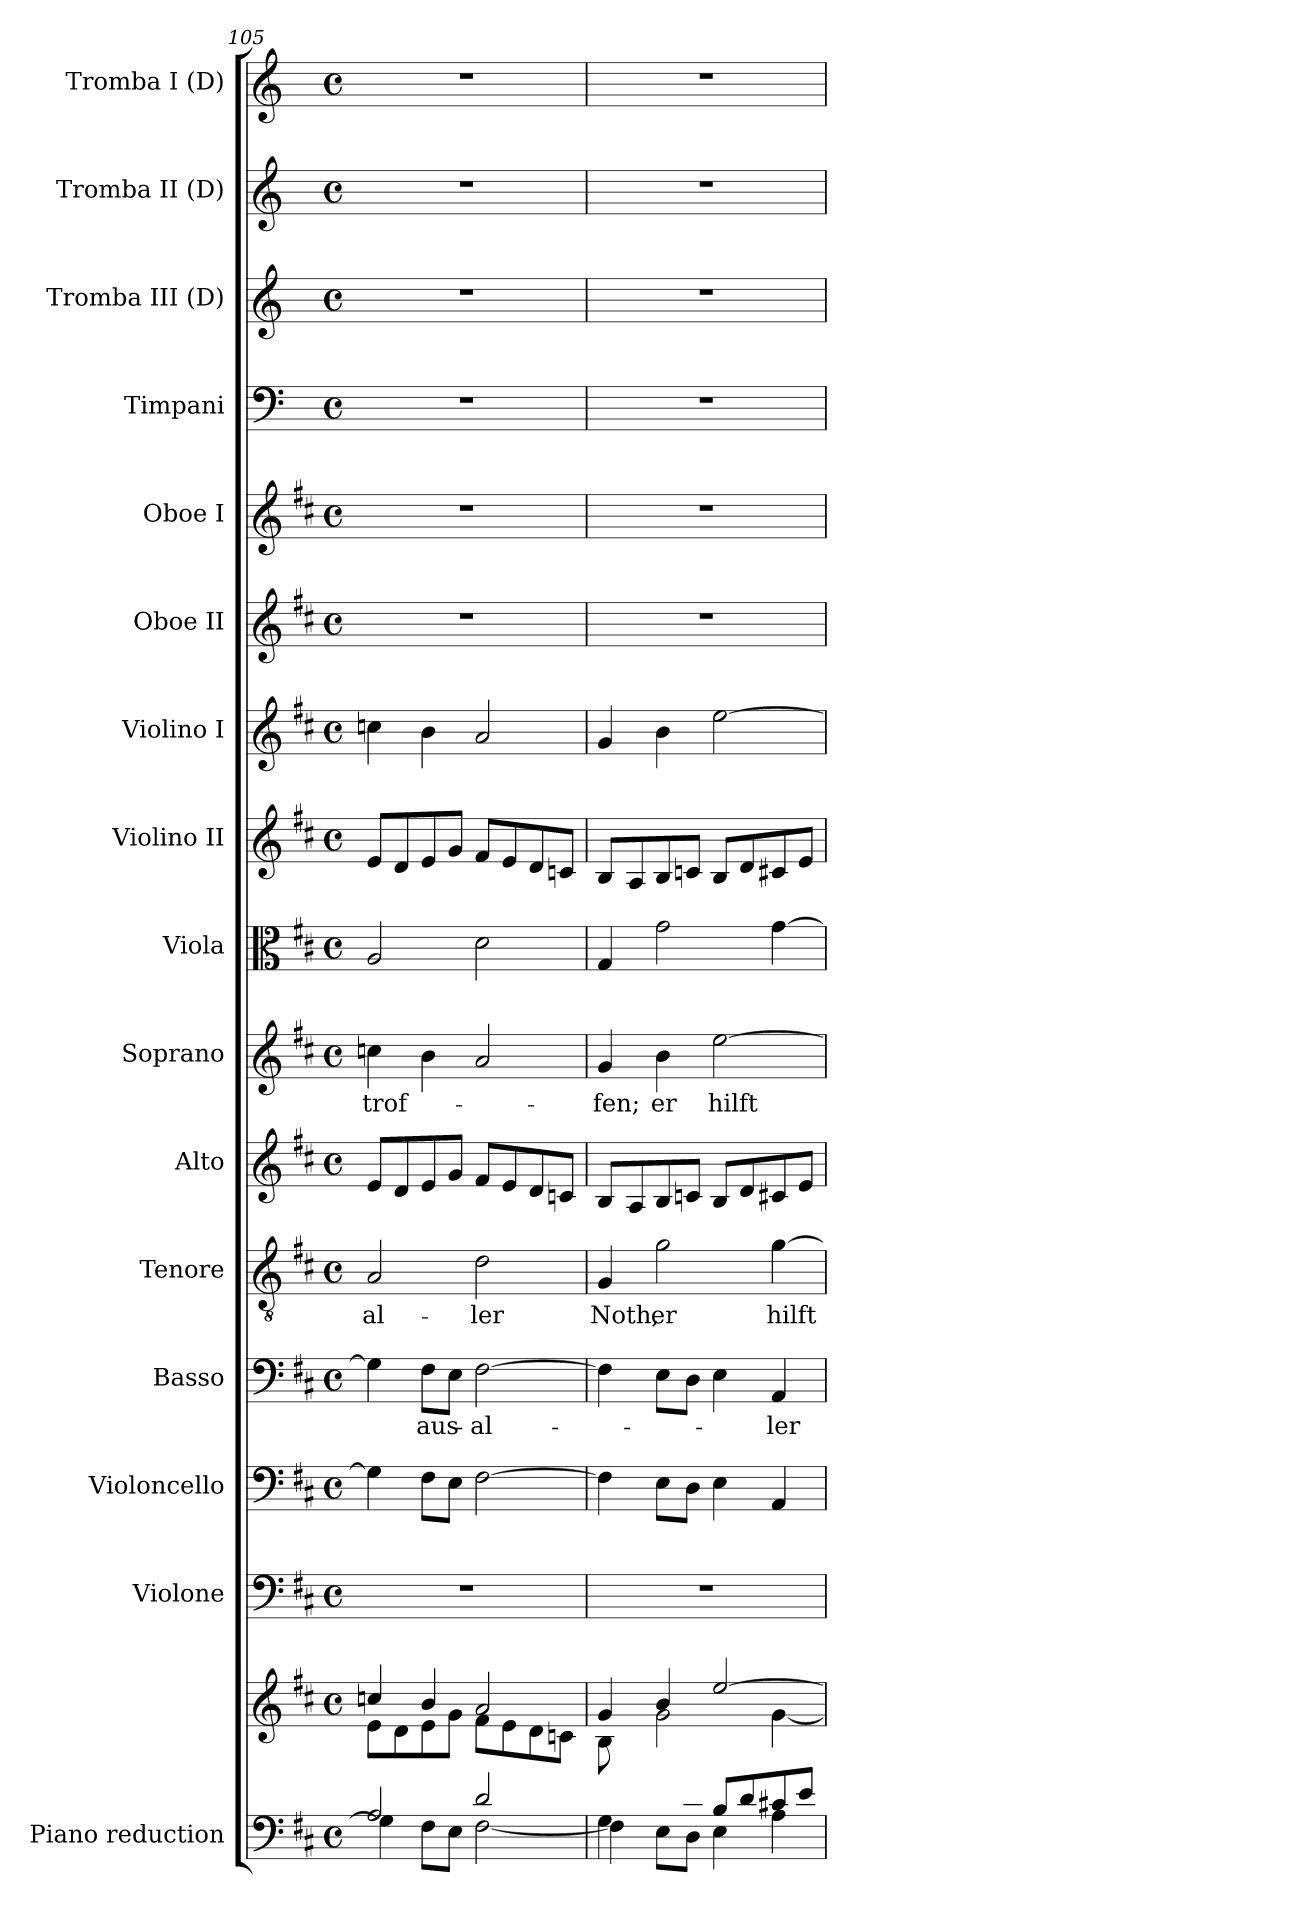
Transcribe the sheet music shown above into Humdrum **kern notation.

**kern	**kern	**kern	**kern	**kern	**text	**kern	**text	**kern	**kern	**text	**kern	**kern	**kern	**kern	**kern	**kern	**kern	**kern	**kern
*part16	*part16	*part15	*part14	*part13	*part13	*part12	*part12	*part11	*part10	*part10	*part9	*part8	*part7	*part6	*part5	*part4	*part3	*part2	*part1
*staff17	*staff16	*staff15	*staff14	*staff13	*staff13	*staff12	*staff12	*staff11	*staff10	*staff10	*staff9	*staff8	*staff7	*staff6	*staff5	*staff4	*staff3	*staff2	*staff1
*I"Piano reduction	*	*I"Violone	*I"Violoncello	*I"Basso	*	*I"Tenore	*	*I"Alto	*I"Soprano	*	*I"Viola	*I"Violino II	*I"Violino I	*I"Oboe II	*I"Oboe I	*I"Timpani	*I"Tromba III (D)	*I"Tromba II (D)	*I"Tromba I (D)
*I'Pno	*	*	*	*	*	*	*	*	*	*	*	*	*	*I'Ob	*I'Ob	*I'Timp	*	*	*
*clefF4	*clefG2	*clefF4	*clefF4	*clefF4	*	*clefGv2	*	*clefG2	*clefG2	*	*clefC3	*clefG2	*clefG2	*clefG2	*clefG2	*clefF4	*clefG2	*clefG2	*clefG2
*	*	*ITrd7c12	*	*	*	*	*	*	*	*	*	*	*	*	*	*	*ITrd-1c-2	*ITrd-1c-2	*ITrd-1c-2
*k[f#c#]	*k[f#c#]	*k[f#c#]	*k[f#c#]	*k[f#c#]	*	*k[f#c#]	*	*k[f#c#]	*k[f#c#]	*	*k[f#c#]	*k[f#c#]	*k[f#c#]	*k[f#c#]	*k[f#c#]	*k[]	*k[f#c#]	*k[f#c#]	*k[f#c#]
*M4/4	*M4/4	*M4/4	*M4/4	*M4/4	*	*M4/4	*	*M4/4	*M4/4	*	*M4/4	*M4/4	*M4/4	*M4/4	*M4/4	*M4/4	*M4/4	*M4/4	*M4/4
*met(c)	*met(c)	*met(c)	*met(c)	*met(c)	*	*met(c)	*	*met(c)	*met(c)	*	*met(c)	*met(c)	*met(c)	*met(c)	*met(c)	*met(c)	*met(c)	*met(c)	*met(c)
=105	=105	=105	=105	=105	=105	=105	=105	=105	=105	=105	=105	=105	=105	=105	=105	=105	=105	=105	=105
*^	*^	*	*	*	*	*	*	*	*	*	*	*	*	*	*	*	*	*	*
!	!	!	!	!	!	!	!	!	!LO:LY:b	!	!	!LO:LY:b	!	!	!	!	!	!	!	!	!
2A/	4G\]	4ccn/	8e\L	1r	4G\]	4G\]	.	2A/	al-	8e/L	4ccn\	-trof-	2A/	8e/L	4ccn\	1r	1r	1r	1r	1r	1r
.	.	.	8d\	.	.	.	.	.	.	8d/	.	.	.	8d/	.	.	.	.	.	.	.
!	!	!	!	!	!	!	!LO:LY:b	!	!	!	!	!	!	!	!	!	!	!	!	!	!
.	8F#\L	4b/	8e\	.	8F#\L	8F#\L	aus-	.	.	8e/	4b\	.	.	8e/	4b\	.	.	.	.	.	.
.	8E\J	.	8g\J	.	8E\J	8E\J	.	.	.	8g/J	.	.	.	8g/J	.	.	.	.	.	.	.
!	!	!	!	!	!	!	!LO:LY:b	!	!LO:LY:b	!	!	!	!	!	!	!	!	!	!	!	!
2d/	[2F#\	2a/	8f#\L	.	[2F#\	[2F#\	-al-	2d\	ler	8f#/L	2a/	.	2d\	8f#/L	2a/	.	.	.	.	.	.
.	.	.	8e\	.	.	.	.	.	.	8e/	.	.	.	8e/	.	.	.	.	.	.	.
.	.	.	8d\	.	.	.	.	.	.	8d/	.	.	.	8d/	.	.	.	.	.	.	.
.	.	.	8cn\J	.	.	.	.	.	.	8cn/J	.	.	.	8cn/J	.	.	.	.	.	.	.
=106	=106	=106	=106	=106	=106	=106	=106	=106	=106	=106	=106	=106	=106	=106	=106	=106	=106	=106	=106	=106	=106
*	*^	*	*^	*	*	*	*	*	*	*	*	*	*	*	*	*	*	*	*	*	*
!	!	!	!	!	!	!	!	!	!	!	!LO:LY:b	!	!	!LO:LY:b	!	!	!	!	!	!	!	!	!
4G\	8ryy	4F#\]	4g/	4ryy	8B\L	1r	4F#\]	4F#\]	.	4G/	Noth,	8B/L	4g/	fen;	4G/	8B/L	4g/	1r	1r	1r	1r	1r	1r
.	8A/	.	.	.	2..ryy	.	.	.	.	.	.	8A/	.	.	.	8A/	.	.	.	.	.	.	.
!	!	!	!	!	!	!	!	!	!	!	!LO:LY:b	!	!	!LO:LY:b	!	!	!	!	!	!	!	!	!
2.ryy	8B/	8E\L	4b/	2g\	.	.	8E\L	8E\L	.	2g\	er	8B/	4b\	er	2g\	8B/	4b\	.	.	.	.	.	.
.	8cn/J	8D\J	.	.	.	.	8D\J	8D\J	.	.	.	8cn/J	.	.	.	8cn/J	.	.	.	.	.	.	.
!	!	!	!	!	!	!	!	!	!	!	!	!	!	!LO:LY:b	!	!	!	!	!	!	!	!	!
.	8B/L	4E\	[2ee/	.	.	.	4E\	4E\	.	.	.	8B/L	[2ee\	hilft	.	8B/L	[2ee\	.	.	.	.	.	.
.	8d/	.	.	.	.	.	.	.	.	.	.	8d/	.	.	.	8d/	.	.	.	.	.	.	.
!	!	!	!	!	!	!	!	!	!LO:LY:b	!	!LO:LY:b	!	!	!	!	!	!	!	!	!	!	!	!
.	8c#X/	4A\	.	[4g\	.	.	4AA/	4AA/	-ler	[4g\	hilft	8c#X/	.	.	[4g\	8c#X/	.	.	.	.	.	.	.
.	8e/J	.	.	.	.	.	.	.	.	.	.	8e/J	.	.	.	8e/J	.	.	.	.	.	.	.
*v	*v	*v	*	*	*	*	*	*	*	*	*	*	*	*	*	*	*	*	*	*	*	*	*
*	*v	*v	*v	*	*	*	*	*	*	*	*	*	*	*	*	*	*	*	*	*	*
=	=	=	=	=	=	=	=	=	=	=	=	=	=	=	=	=	=	=	=
*-	*-	*-	*-	*-	*-	*-	*-	*-	*-	*-	*-	*-	*-	*-	*-	*-	*-	*-	*-
